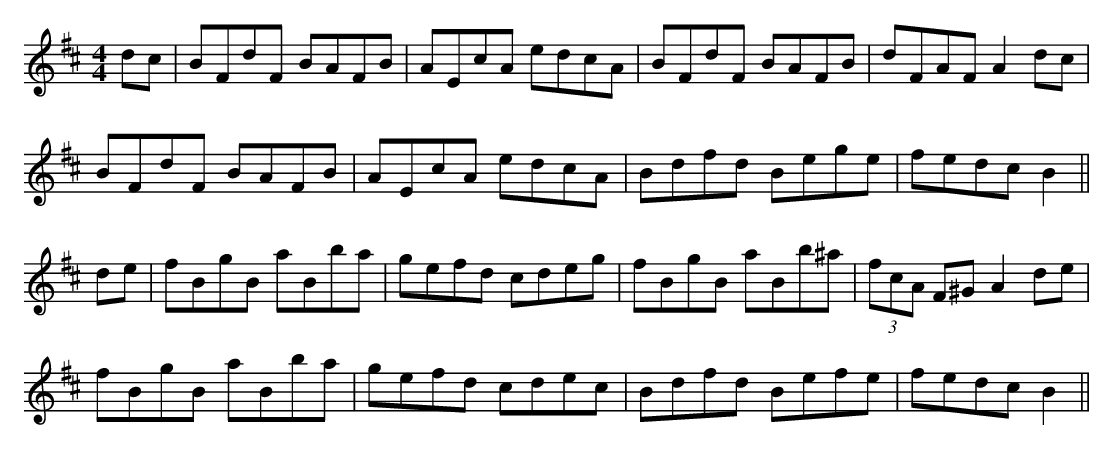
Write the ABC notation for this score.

X:1
M:4/4
K:Bmin
dc|BFdF BAFB|AEcA edcA|BFdF BAFB|dFAF A2 dc|
BFdF BAFB|AEcA edcA|Bdfd Bege|fedc B2||
de|fBgB aBba|gefd cdeg|fBgB aBb^a|(3fcA F^G A2 de|
fBgB aBba|gefd cdec|Bdfd Befe|fedc B2||
